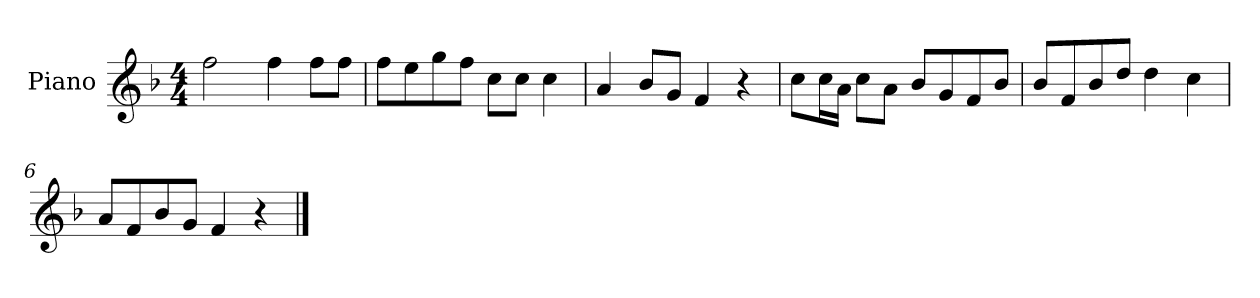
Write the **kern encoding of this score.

**kern
*part1
*staff1
*I"Piano
*I'P-no
*clefG2
*k[b-]
*M4/4
*MM90
=1
2ff\
4ff\
8ff\L
8ff\J
=2
8ff\L
8ee\
8gg\
8ff\J
8cc\L
8cc\J
4cc\
=3
4a/
8b-/L
8g/J
4f/
4r
=4
8cc\L
16cc\L
16a\JJ
8cc\L
8a\J
8b-/L
8g/
8f/
8b-/J
=5
8b-/L
8f/
8b-/
8dd/J
4dd\
4cc\
=6
8a/L
8f/
8b-/
8g/J
4f/
4r
==
*-
